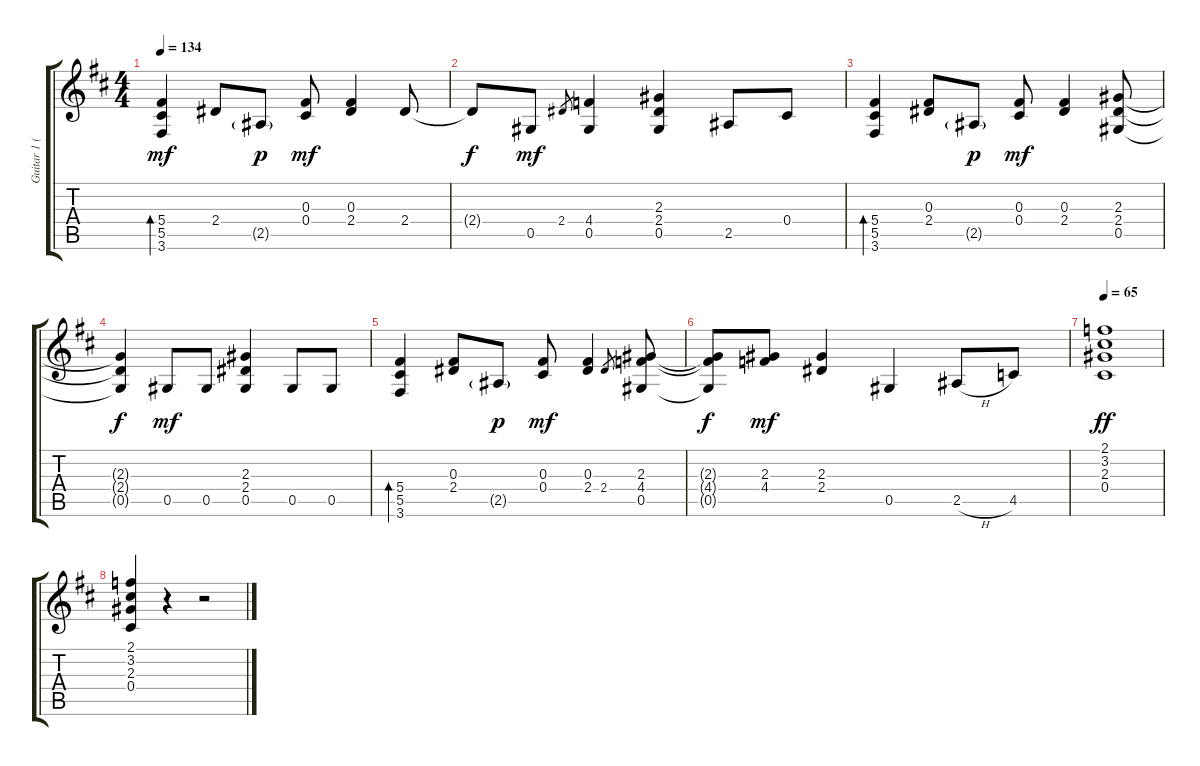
\track ("Guitar 1 (Slash)" "Guitar 1 (") {instrument acousticguitarsteel}
\staff {score tabs}
\tuning (Eb4 Bb3 Gb3 Db3 Ab2 Eb2) {hide}
\ts (4 4)
\tempo 134
\clef g2
\ks d
(5.4 5.5 3.6).4{bd 120 dy mf} 2.4.8 2.5{g}.8{dy p} (0.3 0.4).8{dy mf} (0.3 2.4).4 2.4.8 |
2.4{t}.8{dy f} 0.5.8{dy mf} 2.4.8{gr} (4.4 0.5).4 (2.3 2.4 0.5).4 2.5.8 0.4.8 |
(5.4 5.5 3.6).4{bd 120} (0.3 2.4).8 2.5{g}.8{dy p} (0.3 0.4).8{dy mf} (0.3 2.4).4 (2.3 2.4 0.5).8 |
(2.3{t} 2.4{t} 0.5{t}).4{dy f} 0.5.8{dy mf} 0.5.8 (2.3 2.4 0.5).4 0.5.8 0.5.8 |
(5.4 5.5 3.6).4{bd 120} (0.3 2.4).8 2.5{g}.8{dy p} (0.3 0.4).8{dy mf} (0.3 2.4).4 2.4.8{gr} (2.3 4.4 0.5).8 |
(2.3{t} 4.4{t} 0.5{t}).8{dy f} (2.3 4.4).8{dy mf} (2.3 2.4).4 0.5.4 2.5{h}.8 4.5.8 |
\tempo 65
(2.1 3.2 2.3 0.4).1{dy ff} |
(2.1 3.2 2.3 0.4).4 r.4 r.2
